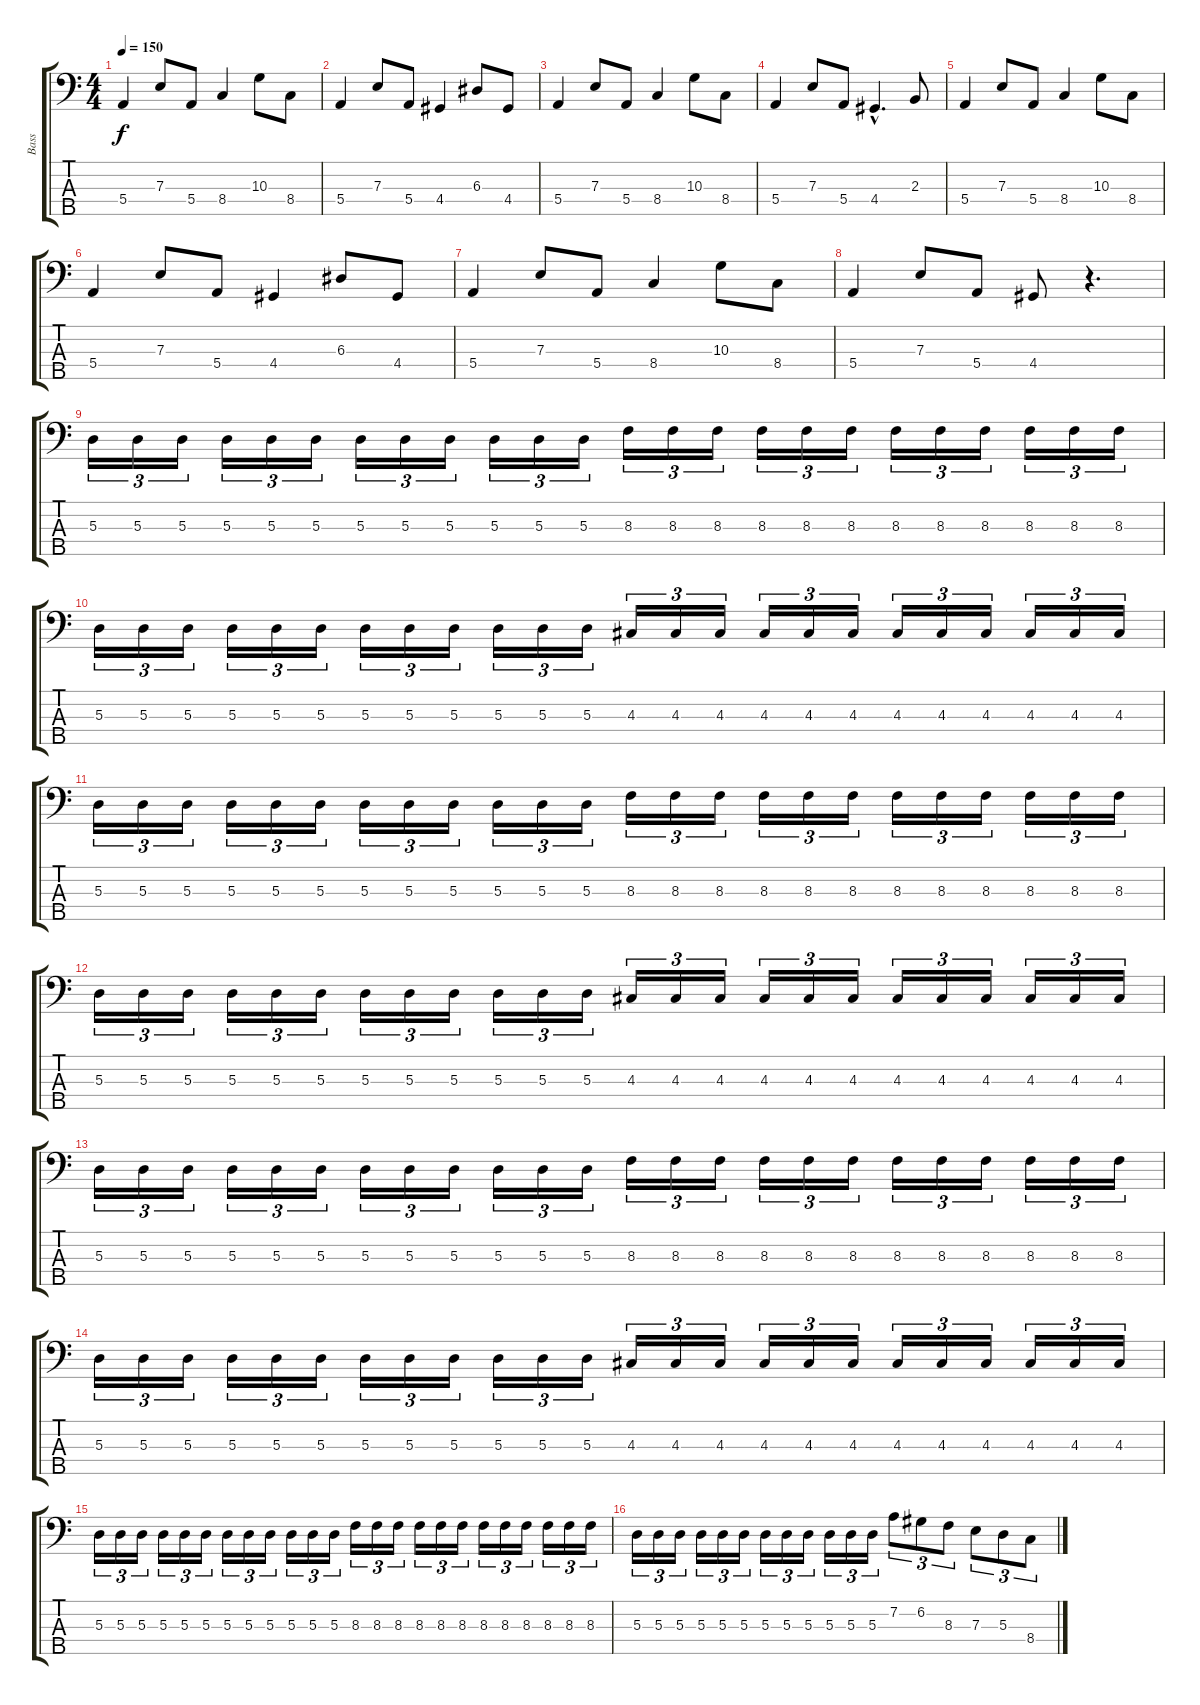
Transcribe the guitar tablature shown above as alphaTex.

\track ("Bass" "Bass") {instrument electricbassfinger}
\staff {score tabs}
\tuning (G2 D2 A1 E1 B0) {hide}
\ts (4 4)
\tempo 150
\clef f4
\ks c
5.4.4{dy f} 7.3.8 5.4.8 8.4.4 10.3.8 8.4.8 |
5.4.4 7.3.8 5.4.8 4.4.4 6.3.8 4.4.8 |
5.4.4 7.3.8 5.4.8 8.4.4 10.3.8 8.4.8 |
5.4.4 7.3.8 5.4.8 4.4{hac}.4{d} 2.3.8 |
5.4.4 7.3.8 5.4.8 8.4.4 10.3.8 8.4.8 |
5.4.4 7.3.8 5.4.8 4.4.4 6.3.8 4.4.8 |
5.4.4 7.3.8 5.4.8 8.4.4 10.3.8 8.4.8 |
5.4.4 7.3.8 5.4.8 4.4.8 r.4{d} |
5.3.16{tu (3 2)} 5.3.16{tu (3 2)} 5.3.16{tu (3 2)} 5.3.16{tu (3 2)} 5.3.16{tu (3 2)} 5.3.16{tu (3 2)} 5.3.16{tu (3 2)} 5.3.16{tu (3 2)} 5.3.16{tu (3 2)} 5.3.16{tu (3 2)} 5.3.16{tu (3 2)} 5.3.16{tu (3 2)} 8.3.16{tu (3 2)} 8.3.16{tu (3 2)} 8.3.16{tu (3 2)} 8.3.16{tu (3 2)} 8.3.16{tu (3 2)} 8.3.16{tu (3 2)} 8.3.16{tu (3 2)} 8.3.16{tu (3 2)} 8.3.16{tu (3 2)} 8.3.16{tu (3 2)} 8.3.16{tu (3 2)} 8.3.16{tu (3 2)} |
5.3.16{tu (3 2)} 5.3.16{tu (3 2)} 5.3.16{tu (3 2)} 5.3.16{tu (3 2)} 5.3.16{tu (3 2)} 5.3.16{tu (3 2)} 5.3.16{tu (3 2)} 5.3.16{tu (3 2)} 5.3.16{tu (3 2)} 5.3.16{tu (3 2)} 5.3.16{tu (3 2)} 5.3.16{tu (3 2)} 4.3.16{tu (3 2)} 4.3.16{tu (3 2)} 4.3.16{tu (3 2)} 4.3.16{tu (3 2)} 4.3.16{tu (3 2)} 4.3.16{tu (3 2)} 4.3.16{tu (3 2)} 4.3.16{tu (3 2)} 4.3.16{tu (3 2)} 4.3.16{tu (3 2)} 4.3.16{tu (3 2)} 4.3.16{tu (3 2)} |
5.3.16{tu (3 2)} 5.3.16{tu (3 2)} 5.3.16{tu (3 2)} 5.3.16{tu (3 2)} 5.3.16{tu (3 2)} 5.3.16{tu (3 2)} 5.3.16{tu (3 2)} 5.3.16{tu (3 2)} 5.3.16{tu (3 2)} 5.3.16{tu (3 2)} 5.3.16{tu (3 2)} 5.3.16{tu (3 2)} 8.3.16{tu (3 2)} 8.3.16{tu (3 2)} 8.3.16{tu (3 2)} 8.3.16{tu (3 2)} 8.3.16{tu (3 2)} 8.3.16{tu (3 2)} 8.3.16{tu (3 2)} 8.3.16{tu (3 2)} 8.3.16{tu (3 2)} 8.3.16{tu (3 2)} 8.3.16{tu (3 2)} 8.3.16{tu (3 2)} |
5.3.16{tu (3 2)} 5.3.16{tu (3 2)} 5.3.16{tu (3 2)} 5.3.16{tu (3 2)} 5.3.16{tu (3 2)} 5.3.16{tu (3 2)} 5.3.16{tu (3 2)} 5.3.16{tu (3 2)} 5.3.16{tu (3 2)} 5.3.16{tu (3 2)} 5.3.16{tu (3 2)} 5.3.16{tu (3 2)} 4.3.16{tu (3 2)} 4.3.16{tu (3 2)} 4.3.16{tu (3 2)} 4.3.16{tu (3 2)} 4.3.16{tu (3 2)} 4.3.16{tu (3 2)} 4.3.16{tu (3 2)} 4.3.16{tu (3 2)} 4.3.16{tu (3 2)} 4.3.16{tu (3 2)} 4.3.16{tu (3 2)} 4.3.16{tu (3 2)} |
5.3.16{tu (3 2)} 5.3.16{tu (3 2)} 5.3.16{tu (3 2)} 5.3.16{tu (3 2)} 5.3.16{tu (3 2)} 5.3.16{tu (3 2)} 5.3.16{tu (3 2)} 5.3.16{tu (3 2)} 5.3.16{tu (3 2)} 5.3.16{tu (3 2)} 5.3.16{tu (3 2)} 5.3.16{tu (3 2)} 8.3.16{tu (3 2)} 8.3.16{tu (3 2)} 8.3.16{tu (3 2)} 8.3.16{tu (3 2)} 8.3.16{tu (3 2)} 8.3.16{tu (3 2)} 8.3.16{tu (3 2)} 8.3.16{tu (3 2)} 8.3.16{tu (3 2)} 8.3.16{tu (3 2)} 8.3.16{tu (3 2)} 8.3.16{tu (3 2)} |
5.3.16{tu (3 2)} 5.3.16{tu (3 2)} 5.3.16{tu (3 2)} 5.3.16{tu (3 2)} 5.3.16{tu (3 2)} 5.3.16{tu (3 2)} 5.3.16{tu (3 2)} 5.3.16{tu (3 2)} 5.3.16{tu (3 2)} 5.3.16{tu (3 2)} 5.3.16{tu (3 2)} 5.3.16{tu (3 2)} 4.3.16{tu (3 2)} 4.3.16{tu (3 2)} 4.3.16{tu (3 2)} 4.3.16{tu (3 2)} 4.3.16{tu (3 2)} 4.3.16{tu (3 2)} 4.3.16{tu (3 2)} 4.3.16{tu (3 2)} 4.3.16{tu (3 2)} 4.3.16{tu (3 2)} 4.3.16{tu (3 2)} 4.3.16{tu (3 2)} |
5.3.16{tu (3 2)} 5.3.16{tu (3 2)} 5.3.16{tu (3 2)} 5.3.16{tu (3 2)} 5.3.16{tu (3 2)} 5.3.16{tu (3 2)} 5.3.16{tu (3 2)} 5.3.16{tu (3 2)} 5.3.16{tu (3 2)} 5.3.16{tu (3 2)} 5.3.16{tu (3 2)} 5.3.16{tu (3 2)} 8.3.16{tu (3 2)} 8.3.16{tu (3 2)} 8.3.16{tu (3 2)} 8.3.16{tu (3 2)} 8.3.16{tu (3 2)} 8.3.16{tu (3 2)} 8.3.16{tu (3 2)} 8.3.16{tu (3 2)} 8.3.16{tu (3 2)} 8.3.16{tu (3 2)} 8.3.16{tu (3 2)} 8.3.16{tu (3 2)} |
5.3.16{tu (3 2)} 5.3.16{tu (3 2)} 5.3.16{tu (3 2)} 5.3.16{tu (3 2)} 5.3.16{tu (3 2)} 5.3.16{tu (3 2)} 5.3.16{tu (3 2)} 5.3.16{tu (3 2)} 5.3.16{tu (3 2)} 5.3.16{tu (3 2)} 5.3.16{tu (3 2)} 5.3.16{tu (3 2)} 7.2.8{tu (3 2)} 6.2.8{tu (3 2)} 8.3.8{tu (3 2)} 7.3.8{tu (3 2)} 5.3.8{tu (3 2)} 8.4.8{tu (3 2)}
